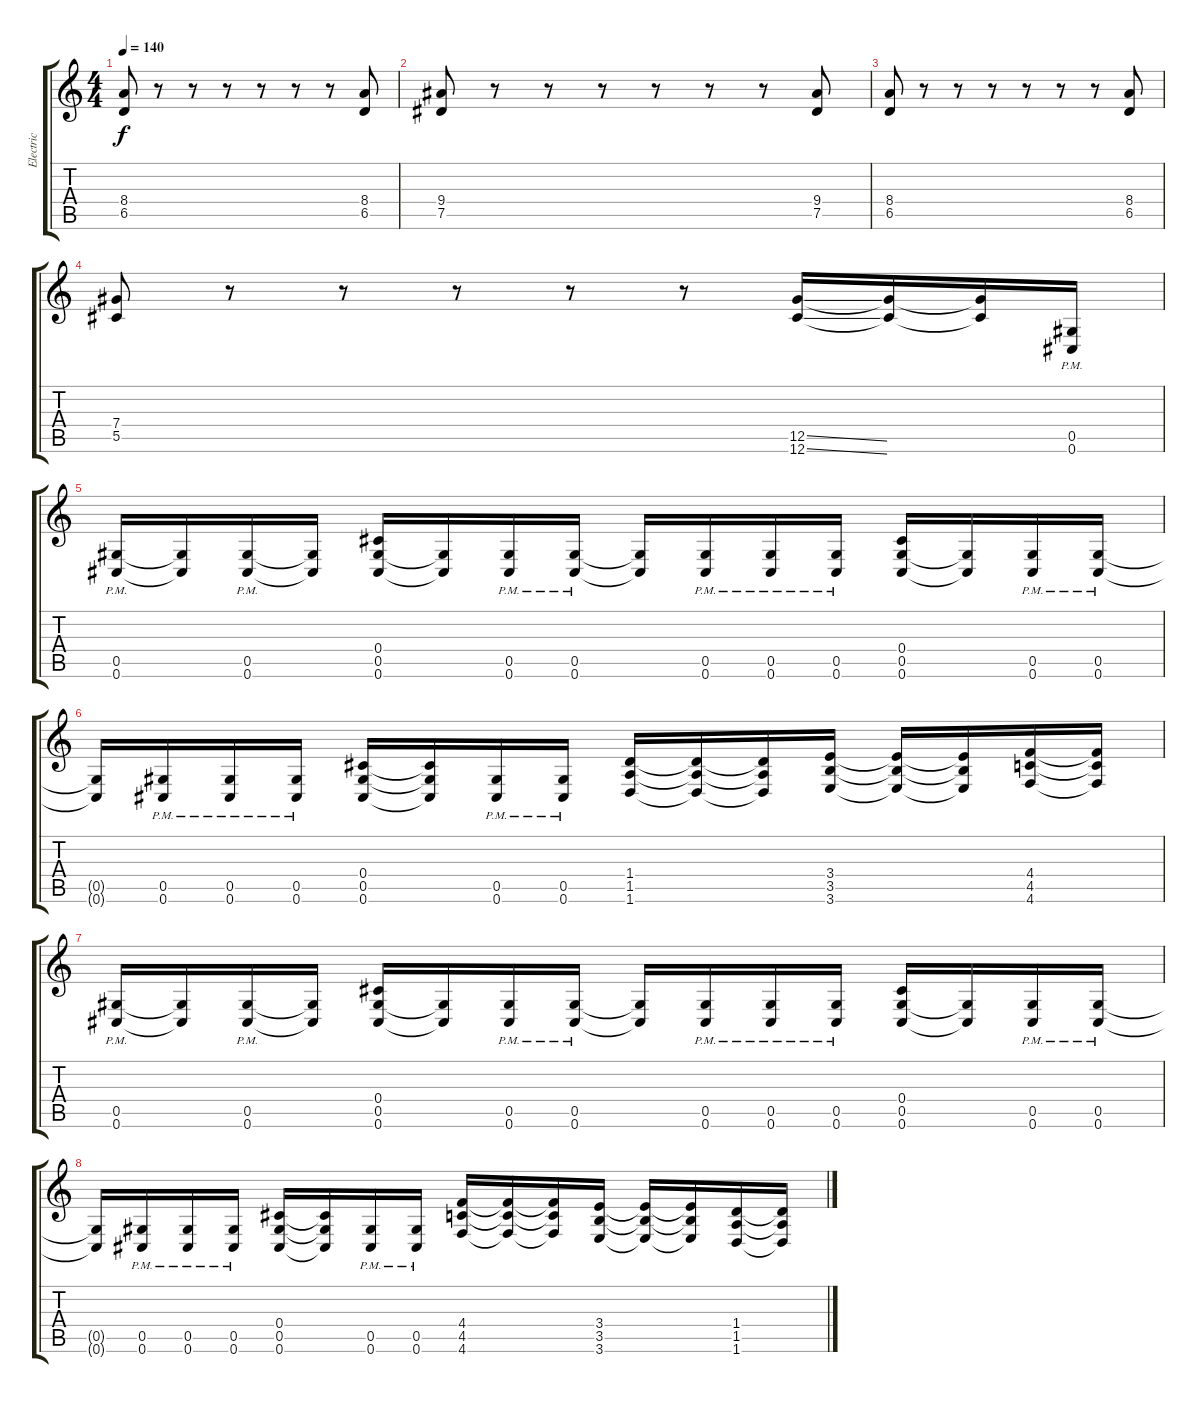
\track ("Electric" "Electric") {instrument distortionguitar}
\staff {score tabs}
\tuning (Eb4 Bb3 Gb3 Db3 Ab2 Db2) {hide}
\ts (4 4)
\tempo 140
\clef g2
\ks c
(8.4 6.5).8{dy f} r.8 r.8 r.8 r.8 r.8 r.8 (8.4 6.5).8 |
(9.4 7.5).8 r.8 r.8 r.8 r.8 r.8 r.8 (9.4 7.5).8 |
(8.4 6.5).8 r.8 r.8 r.8 r.8 r.8 r.8 (8.4 6.5).8 |
(7.4 5.5).8 r.8 r.8 r.8 r.8 r.8 (12.5{ss} 12.6{ss}).16 (12.5{t} 12.6{t}).16 (12.5{t} 12.6{t}).16 (0.5{pm} 0.6{pm}).16 |
(0.5{pm} 0.6{pm}).16 (0.5{t} 0.6{t}).16 (0.5{pm} 0.6{pm}).16 (0.5{t} 0.6{t}).16 (0.4 0.5 0.6).16 (0.5{t} 0.6{t}).16 (0.5{pm} 0.6{pm}).16 (0.5{pm} 0.6{pm}).16 (0.5{t} 0.6{t}).16 (0.5{pm} 0.6{pm}).16 (0.5{pm} 0.6{pm}).16 (0.5{pm} 0.6{pm}).16 (0.4 0.5 0.6).16 (0.5{t} 0.6{t}).16 (0.5{pm} 0.6{pm}).16 (0.5{pm} 0.6{pm}).16 |
(0.5{t} 0.6{t}).16 (0.5{pm} 0.6{pm}).16 (0.5{pm} 0.6{pm}).16 (0.5{pm} 0.6{pm}).16 (0.4 0.5 0.6).16 (0.4{t} 0.5{t} 0.6{t}).16 (0.5{pm} 0.6{pm}).16 (0.5{pm} 0.6{pm}).16 (1.4 1.5 1.6).16 (1.4{t} 1.5{t} 1.6{t}).16 (1.4{t} 1.5{t} 1.6{t}).16 (3.4 3.5 3.6).16 (3.4{t} 3.5{t} 3.6{t}).16 (3.4{t} 3.5{t} 3.6{t}).16 (4.4 4.5 4.6).16 (4.4{t} 4.5{t} 4.6{t}).16 |
(0.5{pm} 0.6{pm}).16 (0.5{t} 0.6{t}).16 (0.5{pm} 0.6{pm}).16 (0.5{t} 0.6{t}).16 (0.4 0.5 0.6).16 (0.5{t} 0.6{t}).16 (0.5{pm} 0.6{pm}).16 (0.5{pm} 0.6{pm}).16 (0.5{t} 0.6{t}).16 (0.5{pm} 0.6{pm}).16 (0.5{pm} 0.6{pm}).16 (0.5{pm} 0.6{pm}).16 (0.4 0.5 0.6).16 (0.5{t} 0.6{t}).16 (0.5{pm} 0.6{pm}).16 (0.5{pm} 0.6{pm}).16 |
(0.5{t} 0.6{t}).16 (0.5{pm} 0.6{pm}).16 (0.5{pm} 0.6{pm}).16 (0.5{pm} 0.6{pm}).16 (0.4 0.5 0.6).16 (0.4{t} 0.5{t} 0.6{t}).16 (0.5{pm} 0.6{pm}).16 (0.5{pm} 0.6{pm}).16 (4.4 4.5 4.6).16 (4.4{t} 4.5{t} 4.6{t}).16 (4.4{t} 4.5{t} 4.6{t}).16 (3.4 3.5 3.6).16 (3.4{t} 3.5{t} 3.6{t}).16 (3.4{t} 3.5{t} 3.6{t}).16 (1.4 1.5 1.6).16 (1.4{t} 1.5{t} 1.6{t}).16
